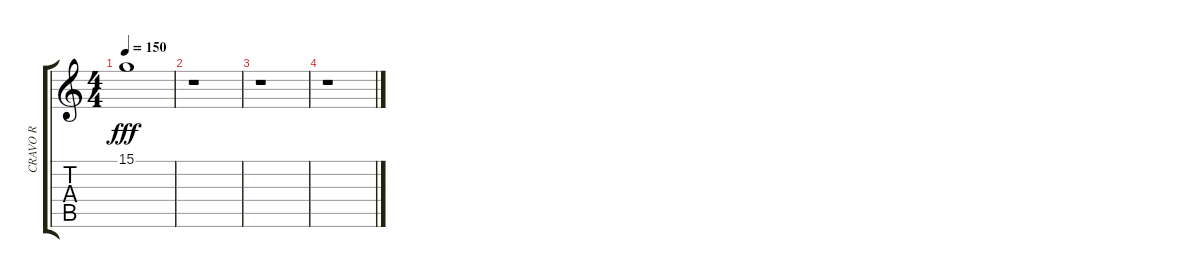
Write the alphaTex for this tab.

\track ("CRAVO R" "CRAVO R") {instrument harpsichord}
\staff {score tabs}
\tuning (E4 B3 G3 D3 A2 E2) {hide}
\ts (4 4)
\tempo 150
\clef g2
\ks c
15.1.1{dy fff} |
r.1 |
r.1 |
r.1
